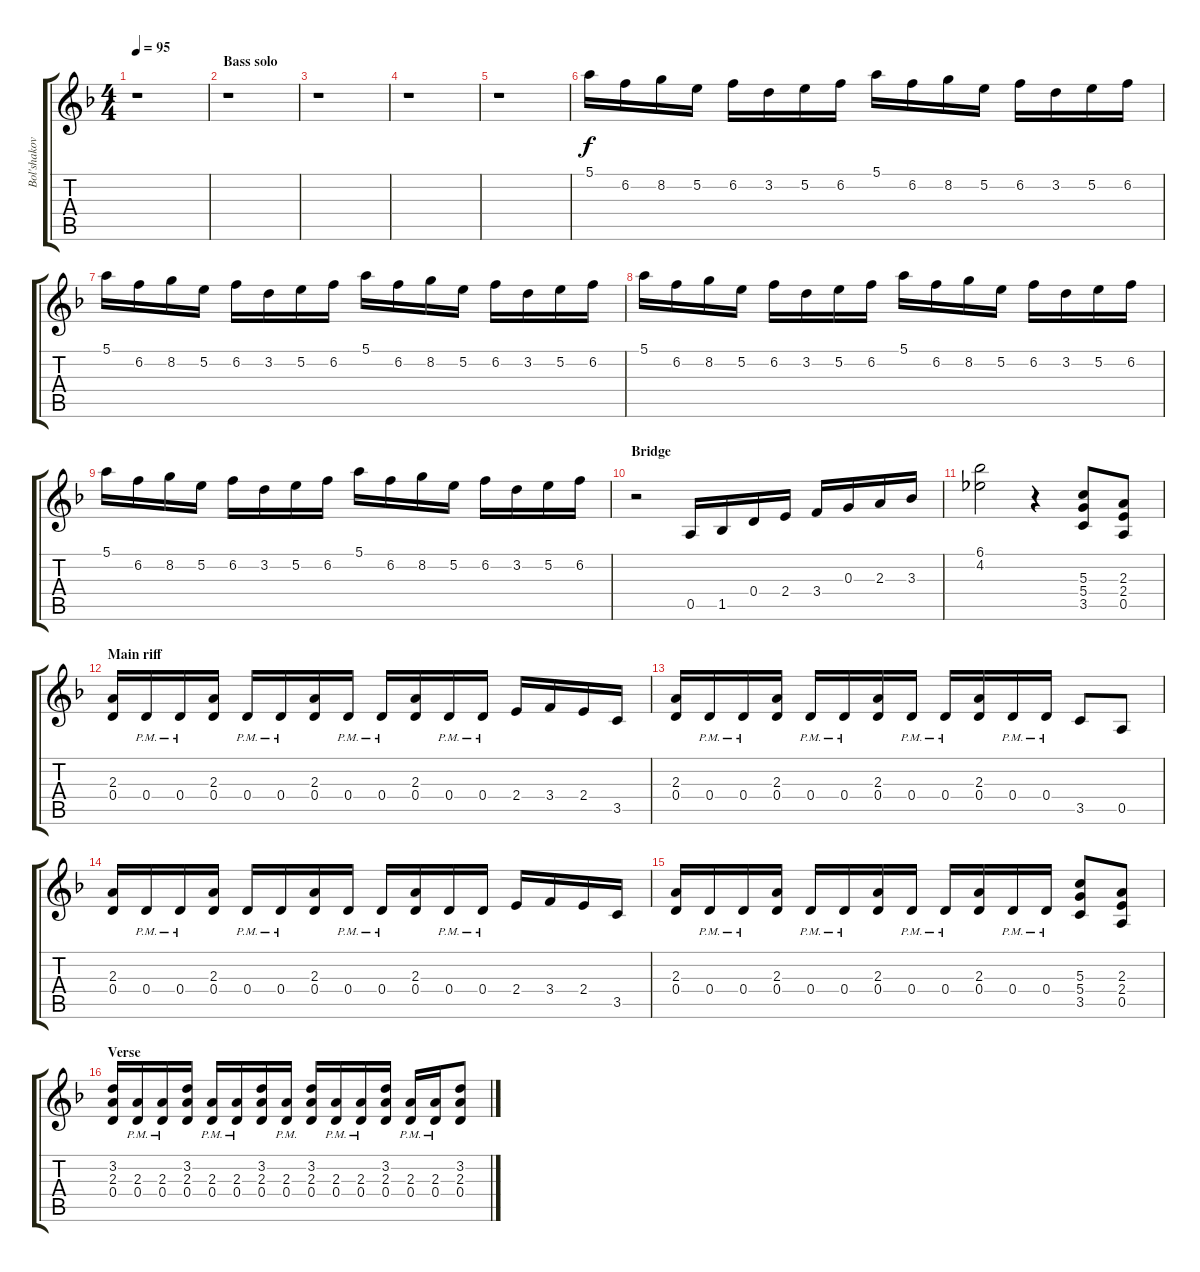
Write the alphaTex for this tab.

\track ("Bol'shakov" "Bol'shakov") {instrument distortionguitar}
\staff {score tabs}
\tuning (E4 B3 G3 D3 A2 E2) {hide}
\ts (4 4)
\tempo 95
\clef g2
\ks f
r.1{dy f} |
\section ("" "Bass solo")
r.1 |
r.1 |
r.1 |
r.1 |
5.1.16{volume 16 balance 6} 6.2.16 8.2.16 5.2.16 6.2.16 3.2.16 5.2.16 6.2.16 5.1.16 6.2.16 8.2.16 5.2.16 6.2.16 3.2.16 5.2.16 6.2.16 |
5.1.16 6.2.16 8.2.16 5.2.16 6.2.16 3.2.16 5.2.16 6.2.16 5.1.16 6.2.16 8.2.16 5.2.16 6.2.16 3.2.16 5.2.16 6.2.16 |
5.1.16 6.2.16 8.2.16 5.2.16 6.2.16 3.2.16 5.2.16 6.2.16 5.1.16 6.2.16 8.2.16 5.2.16 6.2.16 3.2.16 5.2.16 6.2.16 |
5.1.16 6.2.16 8.2.16 5.2.16 6.2.16 3.2.16 5.2.16 6.2.16 5.1.16 6.2.16 8.2.16 5.2.16 6.2.16 3.2.16 5.2.16 6.2.16 |
\section ("" "Bridge")
r.2 0.5.16 1.5.16 0.4.16 2.4.16 3.4.16 0.3.16 2.3.16 3.3.16 |
(6.1 4.2).2 r.4 (5.3 5.4 3.5).8{volume 13 balance 8} (2.3 2.4 0.5).8 |
\section ("" "Main riff")
(2.3 0.4).16 0.4{pm}.16 0.4{pm}.16 (2.3 0.4).16 0.4{pm}.16 0.4{pm}.16 (2.3 0.4).16 0.4{pm}.16 0.4{pm}.16 (2.3 0.4).16 0.4{pm}.16 0.4{pm}.16 2.4.16 3.4.16 2.4.16 3.5.16 |
(2.3 0.4).16 0.4{pm}.16 0.4{pm}.16 (2.3 0.4).16 0.4{pm}.16 0.4{pm}.16 (2.3 0.4).16 0.4{pm}.16 0.4{pm}.16 (2.3 0.4).16 0.4{pm}.16 0.4{pm}.16 3.5.8 0.5.8 |
(2.3 0.4).16 0.4{pm}.16 0.4{pm}.16 (2.3 0.4).16 0.4{pm}.16 0.4{pm}.16 (2.3 0.4).16 0.4{pm}.16 0.4{pm}.16 (2.3 0.4).16 0.4{pm}.16 0.4{pm}.16 2.4.16 3.4.16 2.4.16 3.5.16 |
(2.3 0.4).16 0.4{pm}.16 0.4{pm}.16 (2.3 0.4).16 0.4{pm}.16 0.4{pm}.16 (2.3 0.4).16 0.4{pm}.16 0.4{pm}.16 (2.3 0.4).16 0.4{pm}.16 0.4{pm}.16 (5.3 5.4 3.5).8 (2.3 2.4 0.5).8 |
\section ("" "Verse")
(3.2 2.3 0.4).16 (2.3{pm} 0.4{pm}).16 (2.3{pm} 0.4{pm}).16 (3.2 2.3 0.4).16 (2.3{pm} 0.4{pm}).16 (2.3{pm} 0.4{pm}).16 (3.2 2.3 0.4).16 (2.3{pm} 0.4{pm}).16 (3.2 2.3 0.4).16 (2.3{pm} 0.4{pm}).16 (2.3{pm} 0.4{pm}).16 (3.2 2.3 0.4).16 (2.3{pm} 0.4{pm}).16 (2.3{pm} 0.4{pm}).16 (3.2 2.3 0.4).8
